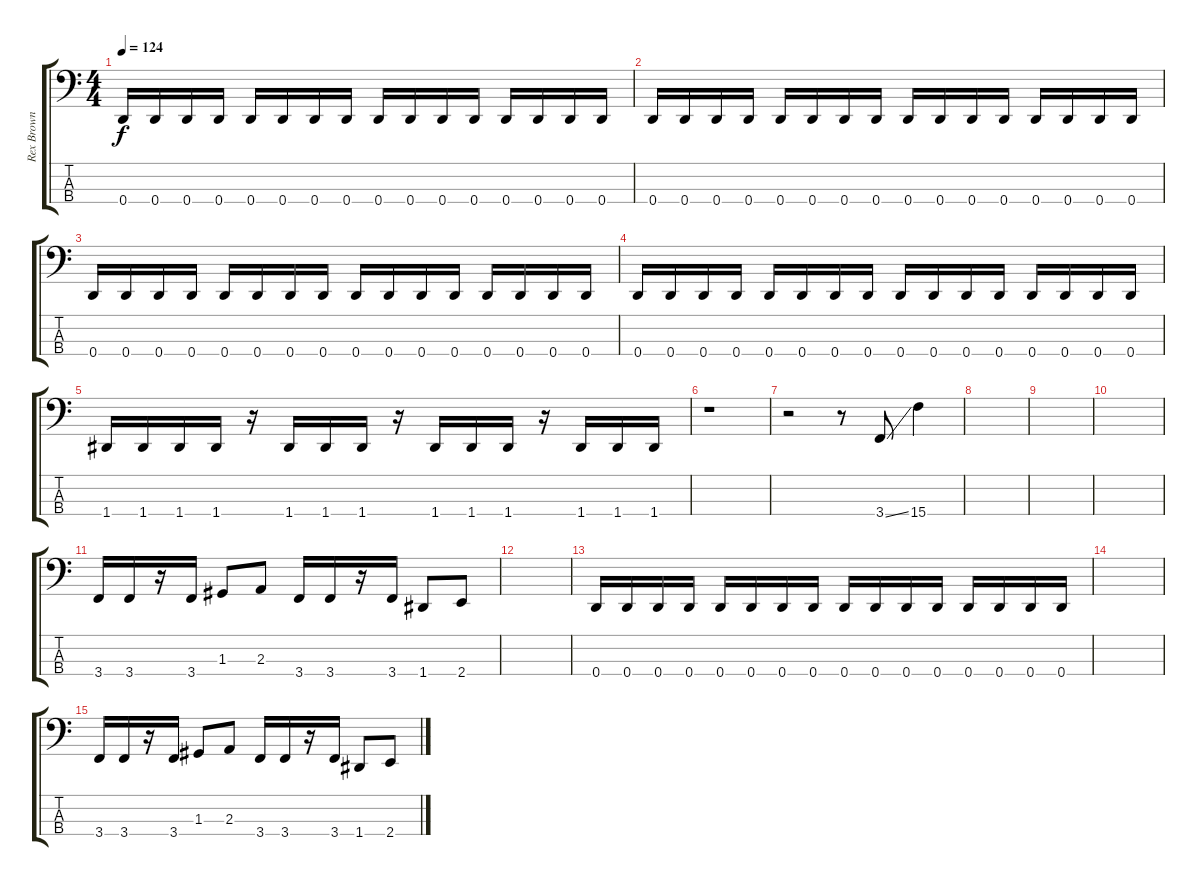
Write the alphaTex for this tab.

\track ("Rex Brown (Bass)" "Rex Brown ") {instrument electricbasspick}
\staff {score tabs}
\tuning (F2 C2 G1 D1) {hide}
\ts (4 4)
\tempo 124
\clef f4
\ks c
0.4.16{dy f instrument electricbasspick} 0.4.16 0.4.16 0.4.16 0.4.16 0.4.16 0.4.16 0.4.16 0.4.16 0.4.16 0.4.16 0.4.16 0.4.16 0.4.16 0.4.16 0.4.16 |
0.4.16 0.4.16 0.4.16 0.4.16 0.4.16 0.4.16 0.4.16 0.4.16 0.4.16 0.4.16 0.4.16 0.4.16 0.4.16 0.4.16 0.4.16 0.4.16 |
0.4.16 0.4.16 0.4.16 0.4.16 0.4.16 0.4.16 0.4.16 0.4.16 0.4.16 0.4.16 0.4.16 0.4.16 0.4.16 0.4.16 0.4.16 0.4.16 |
0.4.16 0.4.16 0.4.16 0.4.16 0.4.16 0.4.16 0.4.16 0.4.16 0.4.16 0.4.16 0.4.16 0.4.16 0.4.16 0.4.16 0.4.16 0.4.16 |
1.4.16 1.4.16 1.4.16 1.4.16 r.16 1.4.16 1.4.16 1.4.16 r.16 1.4.16 1.4.16 1.4.16 r.16 1.4.16 1.4.16 1.4.16 |
r.1 |
r.2 r.8 3.4{ss}.8 15.4.4 |
|
|
|
3.4.16 3.4.16 r.16 3.4.16 1.3.8 2.3.8 3.4.16 3.4.16 r.16 3.4.16 1.4.8 2.4.8 |
|
0.4.16 0.4.16 0.4.16 0.4.16 0.4.16 0.4.16 0.4.16 0.4.16 0.4.16 0.4.16 0.4.16 0.4.16 0.4.16 0.4.16 0.4.16 0.4.16 |
|
3.4.16 3.4.16 r.16 3.4.16 1.3.8 2.3.8 3.4.16 3.4.16 r.16 3.4.16 1.4.8 2.4.8
